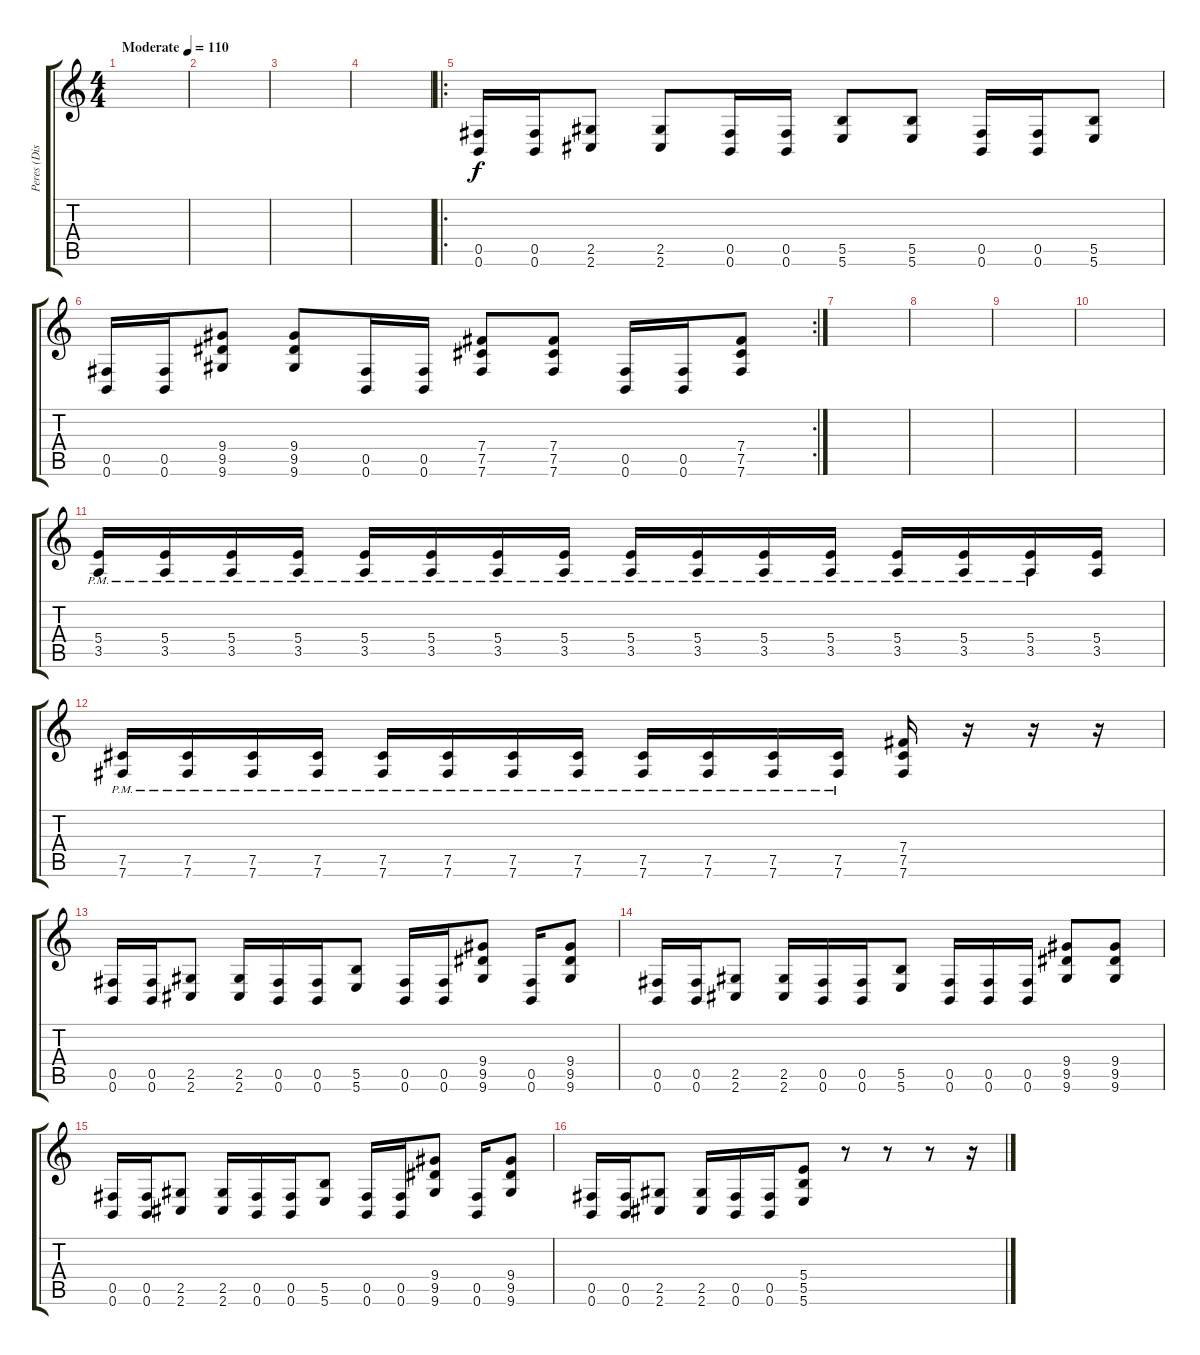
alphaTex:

\track ("Peres (Distorção)" "Peres (Dis") {instrument distortionguitar}
\staff {score tabs}
\tuning (Db4 Ab3 E3 B2 Gb2 B1) {hide}
\ts (4 4)
\tempo (110 "Moderate")
\clef g2
\ks c
|
|
|
|
\ro
(0.5 0.6).16 (0.5 0.6).16 (2.5 2.6).8 (2.5 2.6).8 (0.5 0.6).16 (0.5 0.6).16 (5.5 5.6).8 (5.5 5.6).8 (0.5 0.6).16 (0.5 0.6).16 (5.5 5.6).8 |
\rc 2
(0.5 0.6).16 (0.5 0.6).16 (9.4 9.5 9.6).8 (9.4 9.5 9.6).8 (0.5 0.6).16 (0.5 0.6).16 (7.4 7.5 7.6).8 (7.4 7.5 7.6).8 (0.5 0.6).16 (0.5 0.6).16 (7.4 7.5 7.6).8 |
|
|
|
|
(5.4{pm} 3.5{pm}).16 (5.4{pm} 3.5{pm}).16 (5.4{pm} 3.5{pm}).16 (5.4{pm} 3.5{pm}).16 (5.4{pm} 3.5{pm}).16 (5.4{pm} 3.5{pm}).16 (5.4{pm} 3.5{pm}).16 (5.4{pm} 3.5{pm}).16 (5.4{pm} 3.5{pm}).16 (5.4{pm} 3.5{pm}).16 (5.4{pm} 3.5{pm}).16 (5.4{pm} 3.5{pm}).16 (5.4{pm} 3.5{pm}).16 (5.4{pm} 3.5{pm}).16 (5.4{pm} 3.5{pm}).16 (5.4 3.5).16 |
(7.5{pm} 7.6{pm}).16 (7.5{pm} 7.6{pm}).16 (7.5{pm} 7.6{pm}).16 (7.5{pm} 7.6{pm}).16 (7.5{pm} 7.6{pm}).16 (7.5{pm} 7.6{pm}).16 (7.5{pm} 7.6{pm}).16 (7.5{pm} 7.6{pm}).16 (7.5{pm} 7.6{pm}).16 (7.5{pm} 7.6{pm}).16 (7.5{pm} 7.6{pm}).16 (7.5{pm} 7.6{pm}).16 (7.4 7.5 7.6).16 r.16 r.16 r.16 |
(0.5 0.6).16 (0.5 0.6).16 (2.5 2.6).8 (2.5 2.6).16 (0.5 0.6).16 (0.5 0.6).16 (5.5 5.6).8 (0.5 0.6).16 (0.5 0.6).16 (9.4 9.5 9.6).8 (0.5 0.6).16 (9.4 9.5 9.6).8 |
(0.5 0.6).16 (0.5 0.6).16 (2.5 2.6).8 (2.5 2.6).16 (0.5 0.6).16 (0.5 0.6).16 (5.5 5.6).8 (0.5 0.6).16 (0.5 0.6).16 (0.5 0.6).16 (9.4 9.5 9.6).8 (9.4 9.5 9.6).8 |
(0.5 0.6).16 (0.5 0.6).16 (2.5 2.6).8 (2.5 2.6).16 (0.5 0.6).16 (0.5 0.6).16 (5.5 5.6).8 (0.5 0.6).16 (0.5 0.6).16 (9.4 9.5 9.6).8 (0.5 0.6).16 (9.4 9.5 9.6).8 |
(0.5 0.6).16 (0.5 0.6).16 (2.5 2.6).8 (2.5 2.6).16 (0.5 0.6).16 (0.5 0.6).16 (5.4 5.5 5.6).8 r.8 r.8 r.8 r.16
